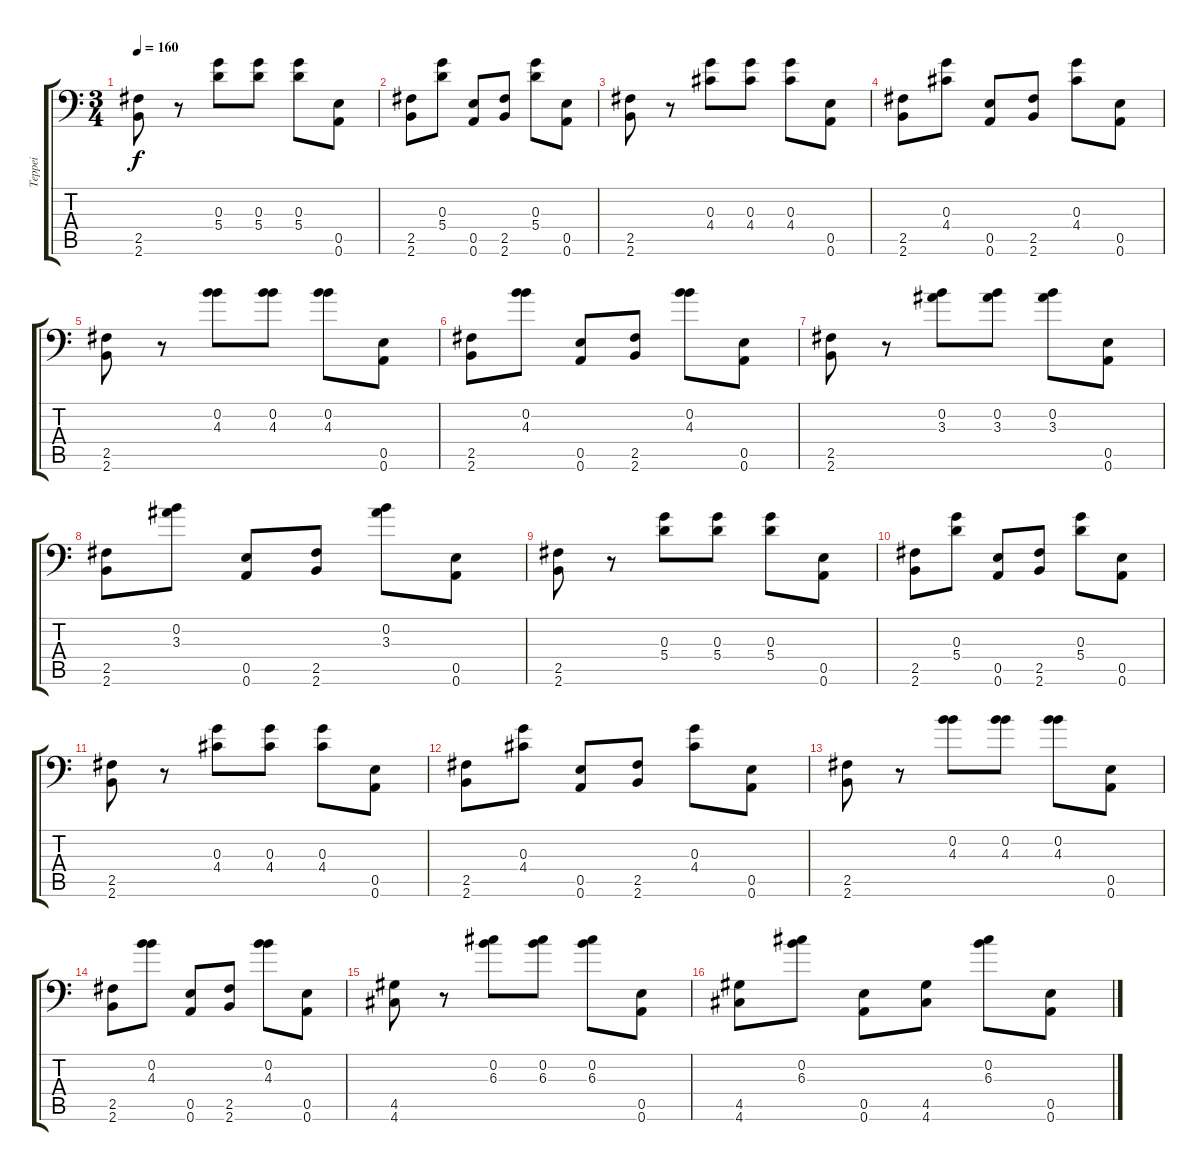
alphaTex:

\track ("Teppei" "Teppei") {instrument distortionguitar}
\staff {score tabs}
\tuning (E4 B3 G3 A2 E2 A1) {hide}
\ts (3 4)
\tempo 160
\clef f4
\ks c
(2.5 2.6).8{dy f} r.8 (0.3 5.4).8 (0.3 5.4).8 (0.3 5.4).8 (0.5 0.6).8 |
(2.5 2.6).8 (0.3 5.4).8 (0.5 0.6).8 (2.5 2.6).8 (0.3 5.4).8 (0.5 0.6).8 |
(2.5 2.6).8 r.8 (0.3 4.4).8 (0.3 4.4).8 (0.3 4.4).8 (0.5 0.6).8 |
(2.5 2.6).8 (0.3 4.4).8 (0.5 0.6).8 (2.5 2.6).8 (0.3 4.4).8 (0.5 0.6).8 |
(2.5 2.6).8 r.8 (0.2 4.3).8 (0.2 4.3).8 (0.2 4.3).8 (0.5 0.6).8 |
(2.5 2.6).8 (0.2 4.3).8 (0.5 0.6).8 (2.5 2.6).8 (0.2 4.3).8 (0.5 0.6).8 |
(2.5 2.6).8 r.8 (0.2 3.3).8 (0.2 3.3).8 (0.2 3.3).8 (0.5 0.6).8 |
(2.5 2.6).8 (0.2 3.3).8 (0.5 0.6).8 (2.5 2.6).8 (0.2 3.3).8 (0.5 0.6).8 |
(2.5 2.6).8 r.8 (0.3 5.4).8 (0.3 5.4).8 (0.3 5.4).8 (0.5 0.6).8 |
(2.5 2.6).8 (0.3 5.4).8 (0.5 0.6).8 (2.5 2.6).8 (0.3 5.4).8 (0.5 0.6).8 |
(2.5 2.6).8 r.8 (0.3 4.4).8 (0.3 4.4).8 (0.3 4.4).8 (0.5 0.6).8 |
(2.5 2.6).8 (0.3 4.4).8 (0.5 0.6).8 (2.5 2.6).8 (0.3 4.4).8 (0.5 0.6).8 |
(2.5 2.6).8 r.8 (0.2 4.3).8 (0.2 4.3).8 (0.2 4.3).8 (0.5 0.6).8 |
(2.5 2.6).8 (0.2 4.3).8 (0.5 0.6).8 (2.5 2.6).8 (0.2 4.3).8 (0.5 0.6).8 |
(4.5 4.6).8 r.8 (0.2 6.3).8 (0.2 6.3).8 (0.2 6.3).8 (0.5 0.6).8 |
(4.5 4.6).8 (0.2 6.3).8 (0.5 0.6).8 (4.5 4.6).8 (0.2 6.3).8 (0.5 0.6).8
